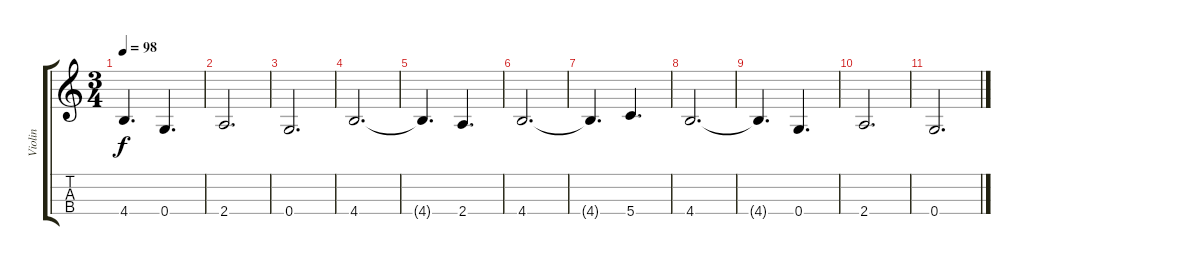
\track ("Violin" "Violin") {instrument violin}
\staff {score tabs}
\tuning (E5 A4 D4 G3) {hide}
\ts (3 4)
\tempo 98
\clef g2
\ks c
4.4{t}.4{d dy f} 0.4.4{d} |
2.4.2{d} |
0.4.2{d} |
4.4.2{d} |
4.4{t}.4{d} 2.4.4{d} |
4.4.2{d} |
4.4{t}.4{d} 5.4.4{d} |
4.4.2{d} |
4.4{t}.4{d} 0.4.4{d} |
2.4.2{d} |
0.4.2{d}
